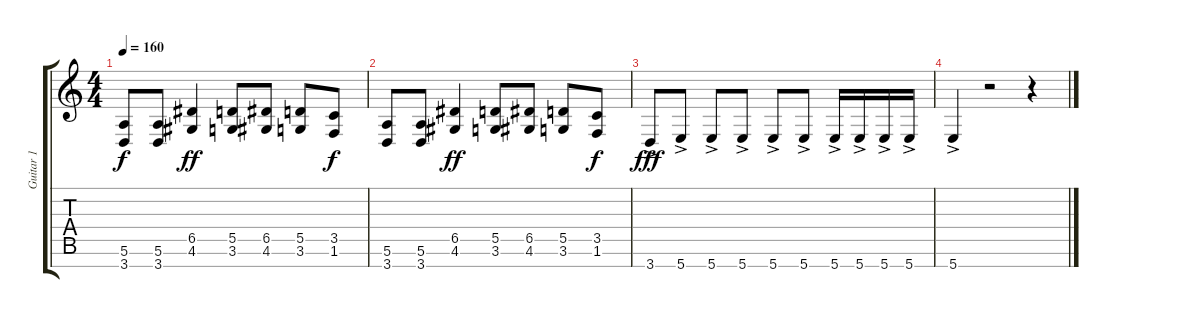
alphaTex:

\track ("Guitar 1" "Guitar 1") {instrument distortionguitar}
\staff {score tabs}
\tuning (E4 B3 G3 D3 A2 E2 B1) {hide}
\ts (4 4)
\tempo 160
\clef g2
\ks c
(5.6 3.7).8{dy f} (5.6 3.7).8 (6.5 4.6).4{dy ff} (5.5 3.6).8 (6.5 4.6).8 (5.5 3.6).8 (3.5 1.6).8{dy f} |
(5.6 3.7).8 (5.6 3.7).8 (6.5 4.6).4{dy ff} (5.5 3.6).8 (6.5 4.6).8 (5.5 3.6).8 (3.5 1.6).8{dy f} |
3.7{ac}.8{dy fff} 5.7{ac}.8 5.7{ac}.8 5.7{ac}.8 5.7{ac}.8 5.7{ac}.8 5.7{ac}.16 5.7{ac}.16 5.7{ac}.16 5.7{ac}.16 |
5.7{ac}.4 r.2 r.4
